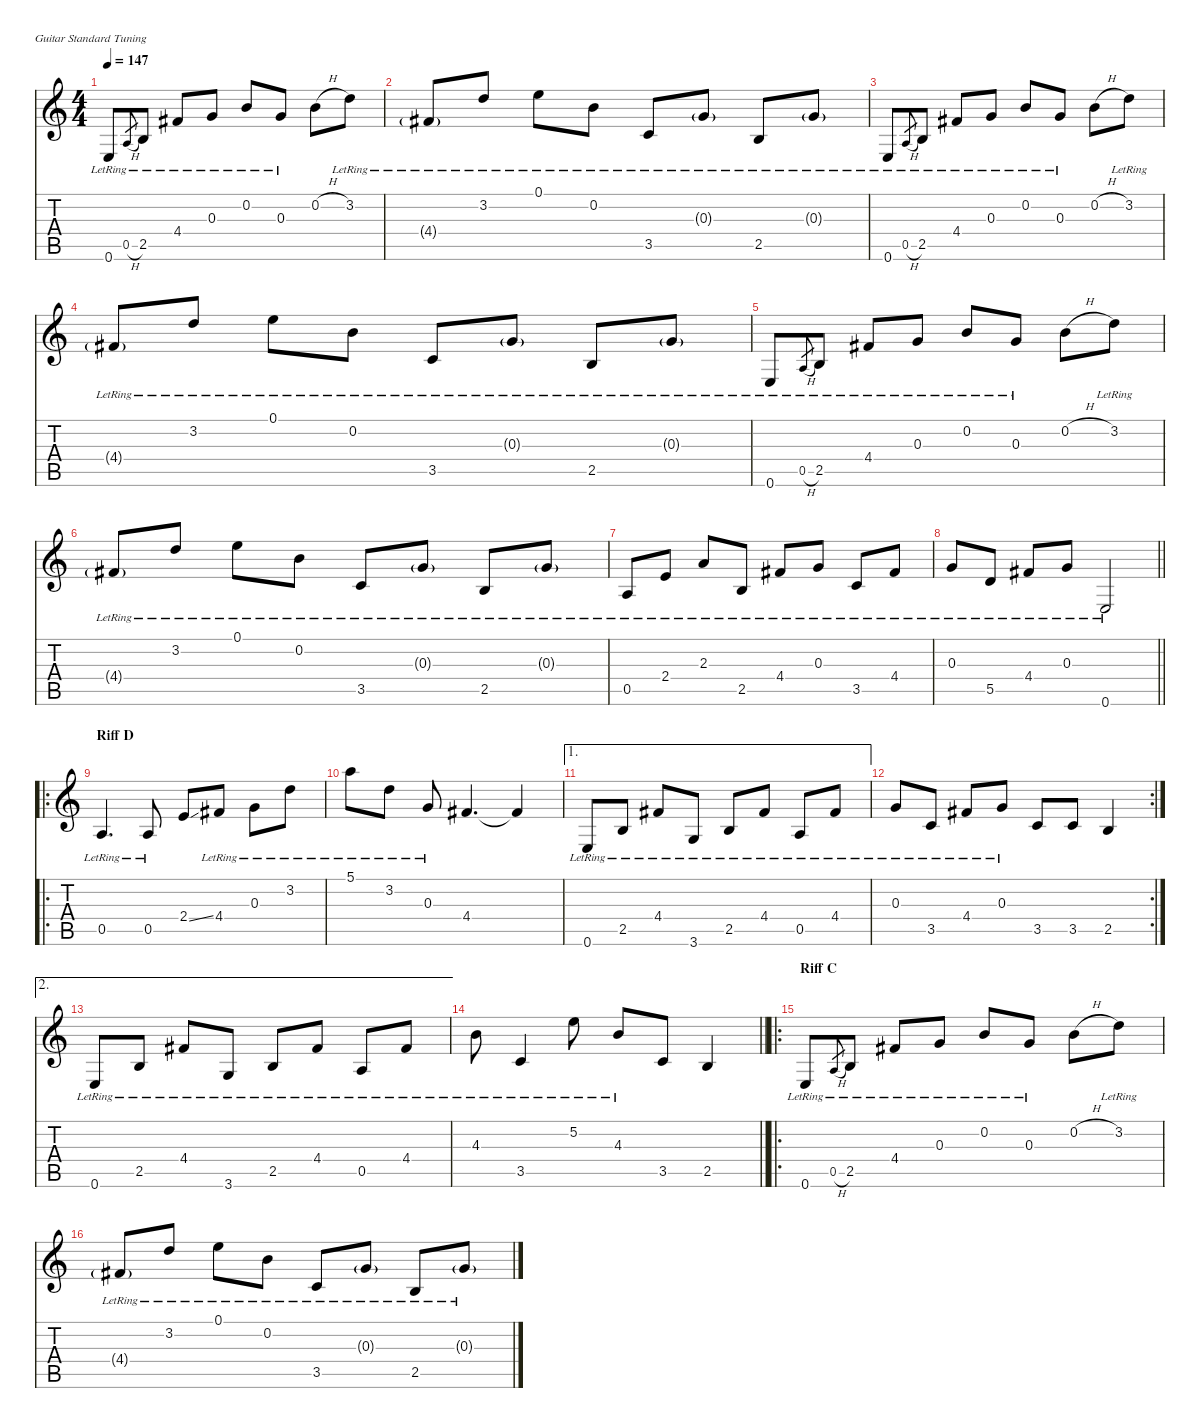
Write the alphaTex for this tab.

\defaultSystemsLayout 4
\hideDynamics
\bracketExtendMode nobrackets
\singleTrackTrackNamePolicy hidden
\multiTrackTrackNamePolicy hidden
\firstSystemTrackNameMode fullname
\otherSystemsTrackNameOrientation horizontal
\track ("Track 1" "s.guit.") {mute instrument acousticguitarsteel}
\staff {score tabs}
\tuning (E4 B3 G3 D3 A2 E2)
\ts (4 4)
\tempo 147
\clef g2
\ks c
0.6{lr}.8{dy ff beam Up} 0.5{h lr}.8{gr dy mf beam Up} 2.5{lr}.8{dy f beam Up} 4.4{lr acc #}.8{beam Up} 0.3{lr}.8{beam Up} 0.2{lr}.8{beam Up} 0.3{lr}.8{dy mf beam Up} 0.2{h}.8{dy f beam Down} 3.2{lr}.8{beam Down} |
4.4{g lr acc #}.8{dy mf beam Up} 3.2{lr}.8{dy f beam Up} 0.1{lr}.8{beam Down} 0.2{lr}.8{beam Down} 3.5{lr}.8{beam Up} 0.3{g lr}.8{beam Up} 2.5{lr}.8{beam Up} 0.3{g lr}.8{beam Up} |
0.6{lr}.8{dy ff beam Up} 0.5{h lr}.8{gr dy mf beam Up} 2.5{lr}.8{dy f beam Up} 4.4{lr acc #}.8{beam Up} 0.3{lr}.8{beam Up} 0.2{lr}.8{beam Up} 0.3{lr}.8{dy mf beam Up} 0.2{h}.8{dy f beam Down} 3.2{lr}.8{beam Down} |
4.4{g lr acc #}.8{dy mf beam Up} 3.2{lr}.8{dy f beam Up} 0.1{lr}.8{beam Down} 0.2{lr}.8{beam Down} 3.5{lr}.8{beam Up} 0.3{g lr}.8{beam Up} 2.5{lr}.8{beam Up} 0.3{g lr}.8{beam Up} |
0.6{lr}.8{dy ff beam Up} 0.5{h lr}.8{gr dy mf beam Up} 2.5{lr}.8{dy f beam Up} 4.4{lr acc #}.8{beam Up} 0.3{lr}.8{beam Up} 0.2{lr}.8{beam Up} 0.3{lr}.8{dy mf beam Up} 0.2{h}.8{dy f beam Down} 3.2{lr}.8{beam Down} |
4.4{g lr acc #}.8{dy mf beam Up} 3.2{lr}.8{dy f beam Up} 0.1{lr}.8{beam Down} 0.2{lr}.8{beam Down} 3.5{lr}.8{beam Up} 0.3{g lr}.8{beam Up} 2.5{lr}.8{beam Up} 0.3{g lr}.8{beam Up} |
0.5{lr}.8{beam Up} 2.4{lr}.8{beam Up} 2.3{lr}.8{beam Up} 2.5{lr}.8{beam Up} 4.4{lr acc #}.8{beam Up} 0.3{lr}.8{beam Up} 3.5{lr}.8{beam Up} 4.4{lr acc #}.8{beam Up} |
\barLineRight lightlight
0.3{lr}.8{beam Up} 5.5{lr}.8{beam Up} 4.4{lr acc #}.8{beam Up} 0.3{lr}.8{beam Up} 0.6{lr}.2{dy ff beam Up} |
\ro
\section ("" "Riff D")
0.5{lr}.4{d beam Up} 0.5{lr}.8{dy f beam Up} 2.4{ss}.8{beam Up} 4.4{lr acc #}.8{beam Up} 0.3{lr}.8{beam Down} 3.2{lr}.8{beam Down} |
5.1{lr}.8{beam Down} 3.2{lr}.8{beam Down} 0.3{lr}.8{beam Up} 4.4{acc #}.4{d beam Up} 4.4{t acc #}.4{beam Up} |
\ae 1
0.6{lr}.8{dy ff beam Up} 2.5{lr}.8{dy f beam Up} 4.4{lr acc #}.8{beam Up} 3.6{lr}.8{dy ff beam Up} 2.5{lr}.8{dy f beam Up} 4.4{lr acc #}.8{beam Up} 0.5{lr}.8{dy ff beam Up} 4.4{lr acc #}.8{dy f beam Up} |
\rc 2
0.3{lr}.8{beam Up} 3.5{lr}.8{dy ff beam Up} 4.4{lr acc #}.8{dy f beam Up} 0.3{lr}.8{beam Up} 3.5.8{beam Up} 3.5.8{beam Up} 2.5.4{beam Up} |
\ae 2
0.6{lr}.8{dy ff beam Up} 2.5{lr}.8{dy f beam Up} 4.4{lr acc #}.8{beam Up} 3.6{lr}.8{dy ff beam Up} 2.5{lr}.8{dy f beam Up} 4.4{lr acc #}.8{beam Up} 0.5{lr}.8{dy ff beam Up} 4.4{lr acc #}.8{dy f beam Up} |
\barLineRight lightlight
4.3{lr}.8{beam Down} 3.5{lr}.4{beam Up} 5.2{lr}.8{beam Down} 4.3{lr}.8{beam Up} 3.5.8{beam Up} 2.5.4{beam Up} |
\ro
\section ("" "Riff C")
0.6{lr}.8{dy ff beam Up} 0.5{h lr}.8{gr dy p beam Up} 2.5{lr}.8{dy f beam Up} 4.4{lr acc #}.8{beam Up} 0.3{lr}.8{beam Up} 0.2{lr}.8{beam Up} 0.3{lr}.8{beam Up} 0.2{h}.8{beam Down} 3.2{lr}.8{beam Down} |
4.4{g lr acc #}.8{dy mf beam Up} 3.2{lr}.8{dy f beam Up} 0.1{lr}.8{beam Down} 0.2{lr}.8{beam Down} 3.5{lr}.8{beam Up} 0.3{g lr}.8{beam Up} 2.5{lr}.8{beam Up} 0.3{g lr}.8{beam Up}
